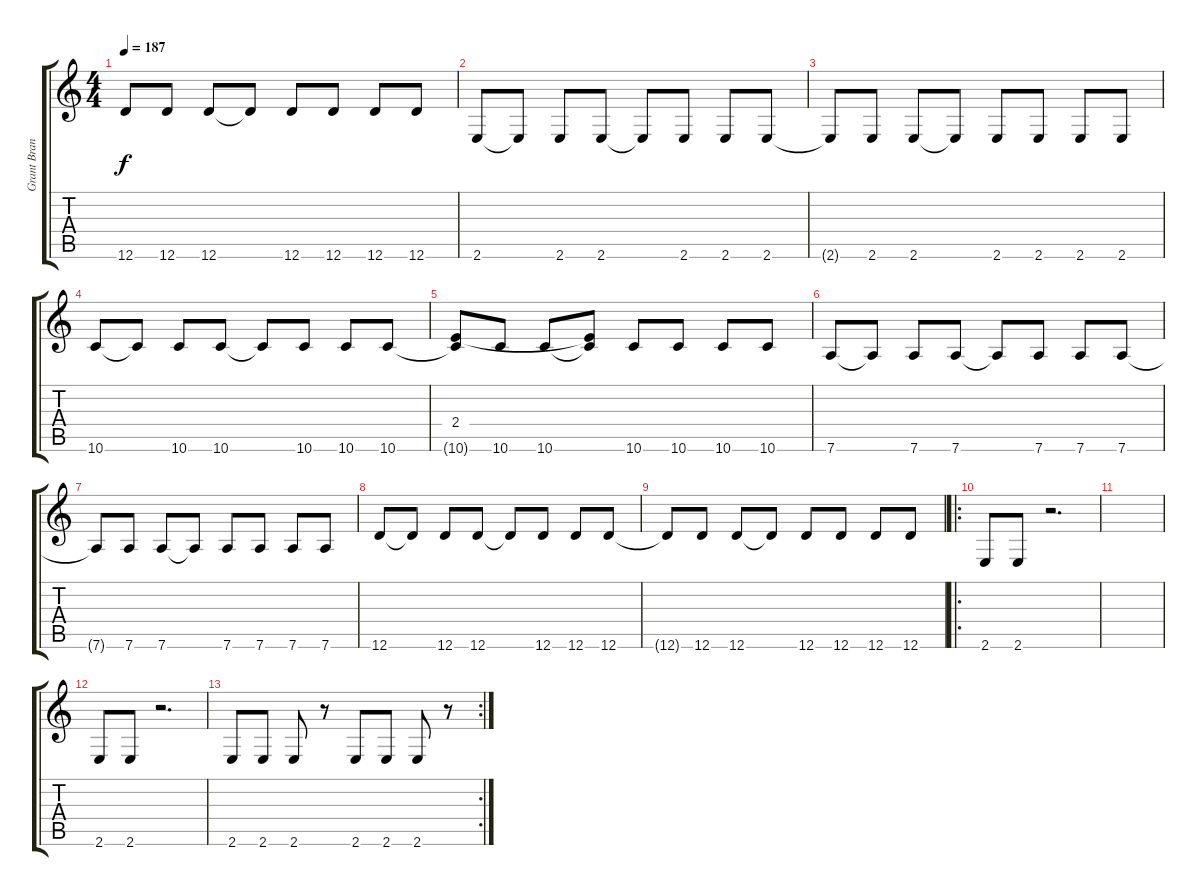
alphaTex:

\track ("Grant Brandell" "Grant Bran") {instrument electricbassfinger}
\staff {score tabs}
\tuning (E4 B3 G3 D3 A2 D2) {hide}
\ts (4 4)
\tempo 187
\clef g2
\ks c
12.6{t}.8{dy f} 12.6.8 12.6.8 12.6{t}.8 12.6.8 12.6.8 12.6.8 12.6.8 |
2.6.8 2.6{t}.8 2.6.8 2.6.8 2.6{t}.8 2.6.8 2.6.8 2.6.8 |
2.6{t}.8 2.6.8 2.6.8 2.6{t}.8 2.6.8 2.6.8 2.6.8 2.6.8 |
10.6.8 10.6{t}.8 10.6.8 10.6.8 10.6{t}.8 10.6.8 10.6.8 10.6.8 |
(2.4 10.6{t}).8 10.6.8 10.6.8 (2.4{t} 10.6{t}).8 10.6.8 10.6.8 10.6.8 10.6.8 |
7.6.8 7.6{t}.8 7.6.8 7.6.8 7.6{t}.8 7.6.8 7.6.8 7.6.8 |
7.6{t}.8 7.6.8 7.6.8 7.6{t}.8 7.6.8 7.6.8 7.6.8 7.6.8 |
12.6.8 12.6{t}.8 12.6.8 12.6.8 12.6{t}.8 12.6.8 12.6.8 12.6.8 |
12.6{t}.8 12.6.8 12.6.8 12.6{t}.8 12.6.8 12.6.8 12.6.8 12.6.8 |
\ro
2.6.8 2.6.8 r.2{d} |
|
2.6.8 2.6.8 r.2{d} |
\rc 2
2.6.8 2.6.8 2.6.8 r.8 2.6.8 2.6.8 2.6.8 r.8
